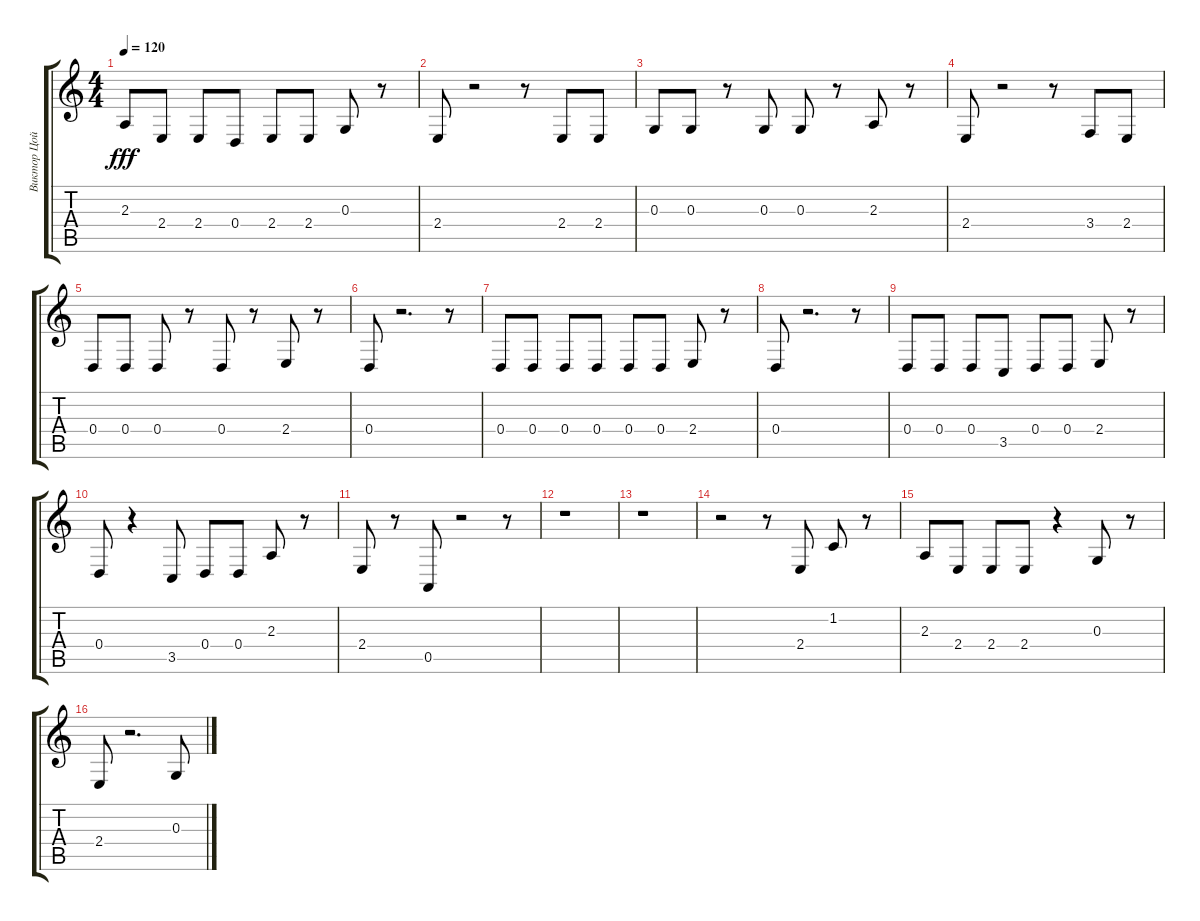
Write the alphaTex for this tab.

\track ("Виктор Цой (вокал)" "Виктор Цой") {instrument clavinet}
\staff {score tabs}
\tuning (E4 B3 G3 D3 A2 E2) {hide}
\ts (4 4)
\tempo 120
\clef g2
\ks c
2.3.8{dy fff} 2.4.8 2.4.8 0.4.8 2.4.8 2.4.8 0.3.8 r.8 |
2.4.8 r.2 r.8 2.4.8 2.4.8 |
0.3.8 0.3.8 r.8 0.3.8 0.3.8 r.8 2.3.8 r.8 |
2.4.8 r.2 r.8 3.4.8 2.4.8 |
0.4.8 0.4.8 0.4.8 r.8 0.4.8 r.8 2.4.8 r.8 |
0.4.8 r.2{d} r.8 |
0.4.8 0.4.8 0.4.8 0.4.8 0.4.8 0.4.8 2.4.8 r.8 |
0.4.8 r.2{d} r.8 |
0.4.8 0.4.8 0.4.8 3.5.8 0.4.8 0.4.8 2.4.8 r.8 |
0.4.8 r.4 3.5.8 0.4.8 0.4.8 2.3.8 r.8 |
2.4.8 r.8 0.5.8 r.2 r.8 |
r.1 |
r.1 |
r.2 r.8 2.4.8 1.2.8 r.8 |
2.3.8 2.4.8 2.4.8 2.4.8 r.4 0.3.8 r.8 |
2.4.8 r.2{d} 0.3.8
